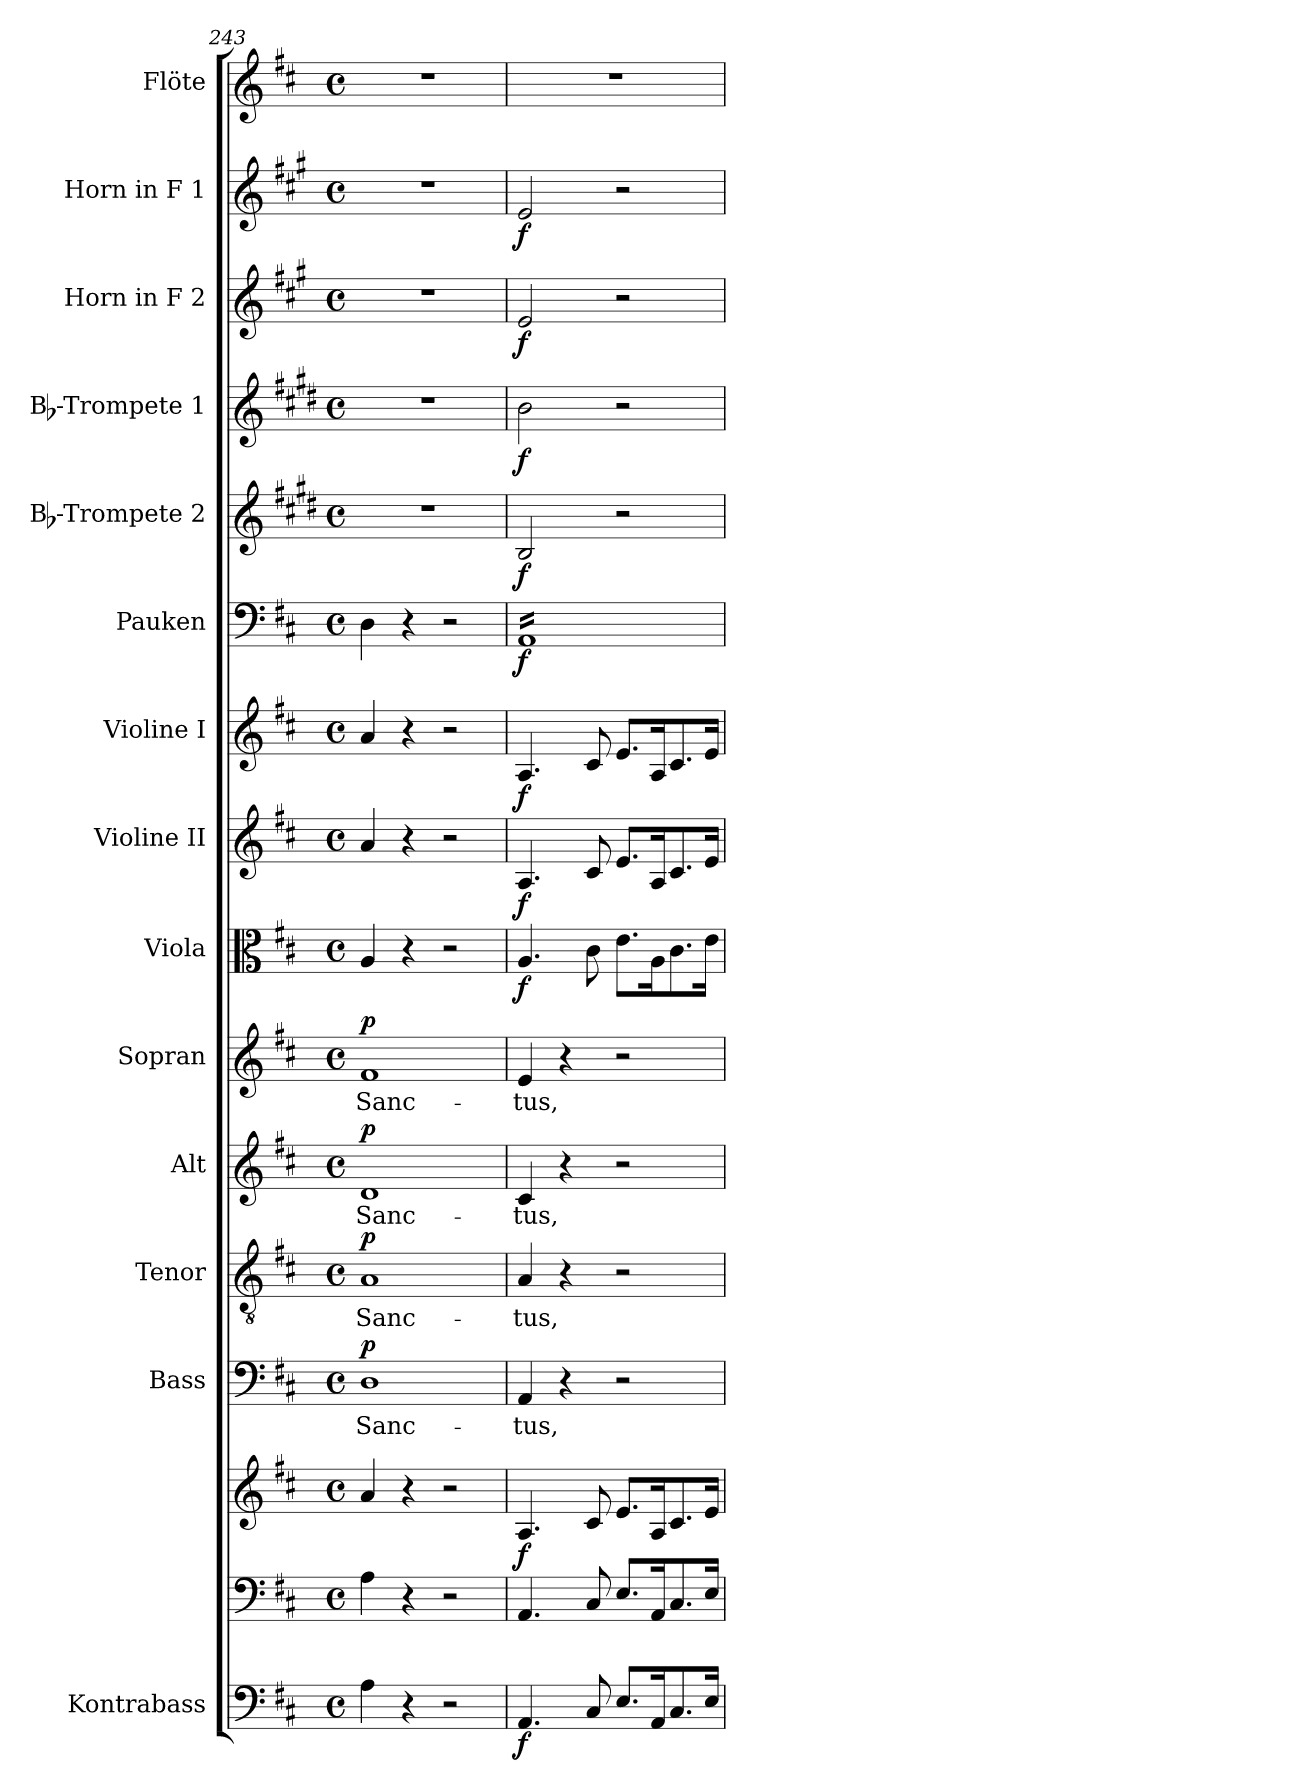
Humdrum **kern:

**kern	**dynam	**kern	**kern	**dynam	**kern	**text	**dynam	**kern	**text	**dynam	**kern	**text	**dynam	**kern	**text	**dynam	**kern	**dynam	**kern	**dynam	**kern	**dynam	**kern	**dynam	**kern	**dynam	**kern	**dynam	**kern	**dynam	**kern	**dynam	**kern
*part15	*part15	*part14	*part14	*part14	*part13	*part13	*part13	*part12	*part12	*part12	*part11	*part11	*part11	*part10	*part10	*part10	*part9	*part9	*part8	*part8	*part7	*part7	*part6	*part6	*part5	*part5	*part4	*part4	*part3	*part3	*part2	*part2	*part1
*staff16	*staff16	*staff15	*staff14	*staff14/15	*staff13	*staff13	*staff13	*staff12	*staff12	*staff12	*staff11	*staff11	*staff11	*staff10	*staff10	*staff10	*staff9	*staff9	*staff8	*staff8	*staff7	*staff7	*staff6	*staff6	*staff5	*staff5	*staff4	*staff4	*staff3	*staff3	*staff2	*staff2	*staff1
*I"Kontrabass	*	*	*	*	*I"Bass	*	*	*I"Tenor	*	*	*I"Alt	*	*	*I"Sopran	*	*	*I"Viola	*	*I"Violine II	*	*I"Violine I	*	*I"Pauken	*	*I"Bb-Trompete 2	*	*I"Bb-Trompete 1	*	*I"Horn in F 2	*	*I"Horn in F 1	*	*I"Flöte
*I'Kb.	*	*	*	*	*I'B.	*	*	*I'T.	*	*	*I'A.	*	*	*I'S.	*	*	*I'Vla.	*	*I'Vl. II	*	*I'Vl. I	*	*I'Pk.	*	*I'Bb Trp. 2	*	*I'Bb Trp. 1	*	*	*	*	*	*I'Fl.
*clefF4	*	*clefF4	*clefG2	*	*clefF4	*	*	*clefGv2	*	*	*clefG2	*	*	*clefG2	*	*	*clefC3	*	*clefG2	*	*clefG2	*	*clefF4	*	*clefG2	*	*clefG2	*	*clefG2	*	*clefG2	*	*clefG2
*ITrd7c12	*	*	*	*	*	*	*	*	*	*	*	*	*	*	*	*	*	*	*	*	*	*	*	*	*ITrd1c2	*	*ITrd1c2	*	*ITrd4c7	*	*ITrd4c7	*	*
*k[f#c#]	*	*k[f#c#]	*k[f#c#]	*	*k[f#c#]	*	*	*k[f#c#]	*	*	*k[f#c#]	*	*	*k[f#c#]	*	*	*k[f#c#]	*	*k[f#c#]	*	*k[f#c#]	*	*k[f#c#]	*	*k[f#c#]	*	*k[f#c#]	*	*k[f#c#]	*	*k[f#c#]	*	*k[f#c#]
*D:	*	*D:	*D:	*	*D:	*	*	*D:	*	*	*D:	*	*	*D:	*	*	*D:	*	*D:	*	*D:	*	*D:	*	*D:	*	*D:	*	*D:	*	*D:	*	*D:
*M4/4	*	*M4/4	*M4/4	*	*M4/4	*	*	*M4/4	*	*	*M4/4	*	*	*M4/4	*	*	*M4/4	*	*M4/4	*	*M4/4	*	*M4/4	*	*M4/4	*	*M4/4	*	*M4/4	*	*M4/4	*	*M4/4
*met(c)	*	*met(c)	*met(c)	*	*met(c)	*	*	*met(c)	*	*	*met(c)	*	*	*met(c)	*	*	*met(c)	*	*met(c)	*	*met(c)	*	*met(c)	*	*met(c)	*	*met(c)	*	*met(c)	*	*met(c)	*	*met(c)
=243	=243	=243	=243	=243	=243	=243	=243	=243	=243	=243	=243	=243	=243	=243	=243	=243	=243	=243	=243	=243	=243	=243	=243	=243	=243	=243	=243	=243	=243	=243	=243	=243	=243
!	!	!	!	!	!	!LO:LY:b	!LO:DY:a	!	!LO:LY:b	!LO:DY:a	!	!LO:LY:b	!LO:DY:a	!	!LO:LY:b	!LO:DY:a	!	!	!	!	!	!	!	!	!	!	!	!	!	!	!	!	!
4AA\	.	4A\	4a/	.	1D	Sanc-	p	1A	Sanc-	p	1d	Sanc-	p	1f#	Sanc-	p	4A/	.	4a/	.	4a/	.	4D\	.	1r	.	1r	.	1r	.	1r	.	1r
4r	.	4r	4r	.	.	.	.	.	.	.	.	.	.	.	.	.	4r	.	4r	.	4r	.	4r	.	.	.	.	.	.	.	.	.	.
2r	.	2r	2r	.	.	.	.	.	.	.	.	.	.	.	.	.	2r	.	2r	.	2r	.	2r	.	.	.	.	.	.	.	.	.	.
=244	=244	=244	=244	=244	=244	=244	=244	=244	=244	=244	=244	=244	=244	=244	=244	=244	=244	=244	=244	=244	=244	=244	=244	=244	=244	=244	=244	=244	=244	=244	=244	=244	=244
!	!LO:DY:b	!	!	!LO:DY:b	!	!LO:LY:b	!	!	!LO:LY:b	!	!	!LO:LY:b	!	!	!LO:LY:b	!	!	!LO:DY:b	!	!LO:DY:b	!	!LO:DY:b	!	!LO:DY:b	!	!LO:DY:b	!	!LO:DY:b	!	!LO:DY:b	!	!LO:DY:b	!
*	*	*	*	*	*	*	*	*	*	*	*	*	*	*	*	*	*	*	*	*	*	*	*tremolo	*	*	*	*	*	*	*	*	*	*
4.AAA/	f	4.AA/	4.A/	f	4AA/	-tus,	.	4A/	-tus,	.	4c#/	-tus,	.	4e/	-tus,	.	4.A/	f	4.A/	f	4.A/	f	16AALL	f	2A/	f	2a\	f	2A/	f	2A/	f	1r
.	.	.	.	.	.	.	.	.	.	.	.	.	.	.	.	.	.	.	.	.	.	.	16AA	.	.	.	.	.	.	.	.	.	.
.	.	.	.	.	.	.	.	.	.	.	.	.	.	.	.	.	.	.	.	.	.	.	16AA	.	.	.	.	.	.	.	.	.	.
.	.	.	.	.	.	.	.	.	.	.	.	.	.	.	.	.	.	.	.	.	.	.	16AA	.	.	.	.	.	.	.	.	.	.
.	.	.	.	.	4r	.	.	4r	.	.	4r	.	.	4r	.	.	.	.	.	.	.	.	16AA	.	.	.	.	.	.	.	.	.	.
.	.	.	.	.	.	.	.	.	.	.	.	.	.	.	.	.	.	.	.	.	.	.	16AA	.	.	.	.	.	.	.	.	.	.
8CC#/	.	8C#/	8c#/	.	.	.	.	.	.	.	.	.	.	.	.	.	8c#\	.	8c#/	.	8c#/	.	16AA	.	.	.	.	.	.	.	.	.	.
.	.	.	.	.	.	.	.	.	.	.	.	.	.	.	.	.	.	.	.	.	.	.	16AA	.	.	.	.	.	.	.	.	.	.
8.EE/L	.	8.E/L	8.e/L	.	2r	.	.	2r	.	.	2r	.	.	2r	.	.	8.e\L	.	8.e/L	.	8.e/L	.	16AA	.	2r	.	2r	.	2r	.	2r	.	.
.	.	.	.	.	.	.	.	.	.	.	.	.	.	.	.	.	.	.	.	.	.	.	16AA	.	.	.	.	.	.	.	.	.	.
.	.	.	.	.	.	.	.	.	.	.	.	.	.	.	.	.	.	.	.	.	.	.	16AA	.	.	.	.	.	.	.	.	.	.
16AAA/k	.	16AA/k	16A/k	.	.	.	.	.	.	.	.	.	.	.	.	.	16A\k	.	16A/k	.	16A/k	.	16AA	.	.	.	.	.	.	.	.	.	.
8.CC#/	.	8.C#/	8.c#/	.	.	.	.	.	.	.	.	.	.	.	.	.	8.c#\	.	8.c#/	.	8.c#/	.	16AA	.	.	.	.	.	.	.	.	.	.
.	.	.	.	.	.	.	.	.	.	.	.	.	.	.	.	.	.	.	.	.	.	.	16AA	.	.	.	.	.	.	.	.	.	.
.	.	.	.	.	.	.	.	.	.	.	.	.	.	.	.	.	.	.	.	.	.	.	16AA	.	.	.	.	.	.	.	.	.	.
16EE/Jk	.	16E/Jk	16e/Jk	.	.	.	.	.	.	.	.	.	.	.	.	.	16e\Jk	.	16e/Jk	.	16e/Jk	.	16AAJJ	.	.	.	.	.	.	.	.	.	.
*	*	*	*	*	*	*	*	*	*	*	*	*	*	*	*	*	*	*	*	*	*	*	*Xtremolo	*	*	*	*	*	*	*	*	*	*
=	=	=	=	=	=	=	=	=	=	=	=	=	=	=	=	=	=	=	=	=	=	=	=	=	=	=	=	=	=	=	=	=	=
*-	*-	*-	*-	*-	*-	*-	*-	*-	*-	*-	*-	*-	*-	*-	*-	*-	*-	*-	*-	*-	*-	*-	*-	*-	*-	*-	*-	*-	*-	*-	*-	*-	*-
